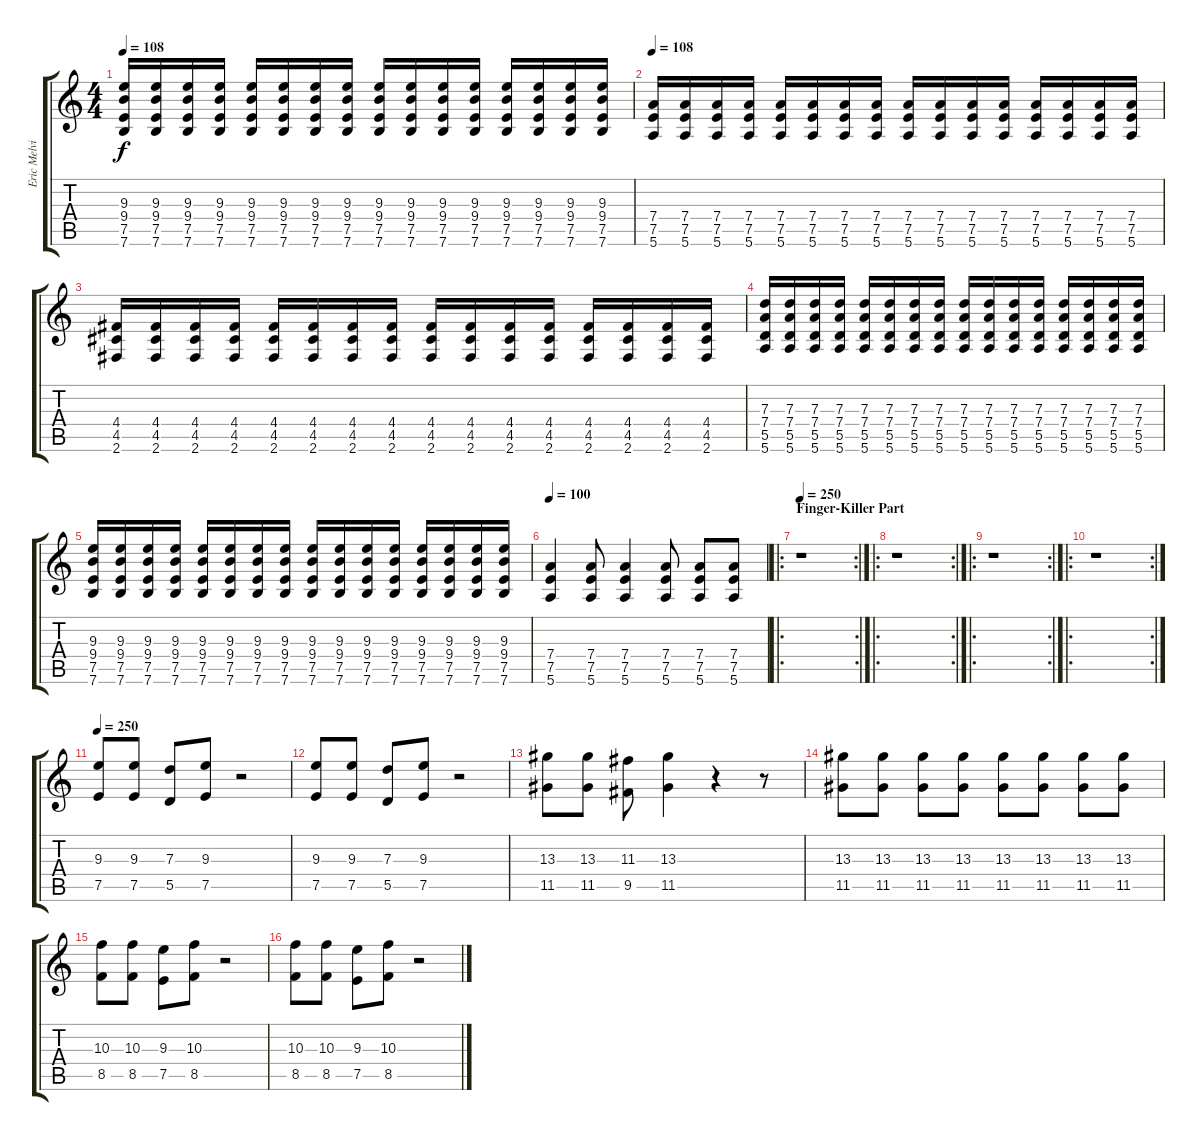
\track ("Eric Melvin" "Eric Melvi") {instrument distortionguitar}
\staff {score tabs}
\tuning (E4 B3 G3 D3 A2 E2) {hide}
\ts (4 4)
\tempo 108
\clef g2
\ks c
(9.3 9.4 7.5 7.6).16{dy f} (9.3 9.4 7.5 7.6).16 (9.3 9.4 7.5 7.6).16 (9.3 9.4 7.5 7.6).16 (9.3 9.4 7.5 7.6).16 (9.3 9.4 7.5 7.6).16 (9.3 9.4 7.5 7.6).16 (9.3 9.4 7.5 7.6).16 (9.3 9.4 7.5 7.6).16 (9.3 9.4 7.5 7.6).16 (9.3 9.4 7.5 7.6).16 (9.3 9.4 7.5 7.6).16 (9.3 9.4 7.5 7.6).16 (9.3 9.4 7.5 7.6).16 (9.3 9.4 7.5 7.6).16 (9.3 9.4 7.5 7.6).16 |
\tempo 108
(7.4 7.5 5.6).16{volume 11 instrument electricguitarmuted} (7.4 7.5 5.6).16 (7.4 7.5 5.6).16 (7.4 7.5 5.6).16 (7.4 7.5 5.6).16 (7.4 7.5 5.6).16 (7.4 7.5 5.6).16 (7.4 7.5 5.6).16 (7.4 7.5 5.6).16 (7.4 7.5 5.6).16 (7.4 7.5 5.6).16 (7.4 7.5 5.6).16 (7.4 7.5 5.6).16 (7.4 7.5 5.6).16 (7.4 7.5 5.6).16 (7.4 7.5 5.6).16 |
(4.4 4.5 2.6).16 (4.4 4.5 2.6).16 (4.4 4.5 2.6).16 (4.4 4.5 2.6).16 (4.4 4.5 2.6).16 (4.4 4.5 2.6).16 (4.4 4.5 2.6).16 (4.4 4.5 2.6).16 (4.4 4.5 2.6).16 (4.4 4.5 2.6).16 (4.4 4.5 2.6).16 (4.4 4.5 2.6).16 (4.4 4.5 2.6).16 (4.4 4.5 2.6).16 (4.4 4.5 2.6).16 (4.4 4.5 2.6).16 |
(7.3 7.4 5.5 5.6).16 (7.3 7.4 5.5 5.6).16 (7.3 7.4 5.5 5.6).16 (7.3 7.4 5.5 5.6).16 (7.3 7.4 5.5 5.6).16 (7.3 7.4 5.5 5.6).16 (7.3 7.4 5.5 5.6).16 (7.3 7.4 5.5 5.6).16 (7.3 7.4 5.5 5.6).16 (7.3 7.4 5.5 5.6).16 (7.3 7.4 5.5 5.6).16 (7.3 7.4 5.5 5.6).16 (7.3 7.4 5.5 5.6).16 (7.3 7.4 5.5 5.6).16 (7.3 7.4 5.5 5.6).16 (7.3 7.4 5.5 5.6).16 |
(9.3 9.4 7.5 7.6).16 (9.3 9.4 7.5 7.6).16 (9.3 9.4 7.5 7.6).16 (9.3 9.4 7.5 7.6).16 (9.3 9.4 7.5 7.6).16 (9.3 9.4 7.5 7.6).16 (9.3 9.4 7.5 7.6).16 (9.3 9.4 7.5 7.6).16 (9.3 9.4 7.5 7.6).16 (9.3 9.4 7.5 7.6).16 (9.3 9.4 7.5 7.6).16 (9.3 9.4 7.5 7.6).16 (9.3 9.4 7.5 7.6).16 (9.3 9.4 7.5 7.6).16 (9.3 9.4 7.5 7.6).16 (9.3 9.4 7.5 7.6).16 |
\tempo 159
\tempo 100
(7.4 7.5 5.6).4{instrument overdrivenguitar} (7.4 7.5 5.6).8 (7.4 7.5 5.6).4 (7.4 7.5 5.6).8 (7.4 7.5 5.6).8 (7.4 7.5 5.6).8 |
\ro
\rc 2
\section ("" "Finger-Killer Part")
\tempo 250
r.1 |
\ro
\rc 2
r.1 |
\ro
\rc 2
r.1 |
\ro
\rc 2
r.1 |
\tempo 250
(9.3 7.5).8 (9.3 7.5).8 (7.3 5.5).8 (9.3 7.5).8 r.2 |
(9.3 7.5).8 (9.3 7.5).8 (7.3 5.5).8 (9.3 7.5).8 r.2 |
(13.3 11.5).8 (13.3 11.5).8 (11.3 9.5).8 (13.3 11.5).4 r.4 r.8 |
(13.3 11.5).8{volume 11 instrument overdrivenguitar} (13.3 11.5).8 (13.3 11.5).8 (13.3 11.5).8 (13.3 11.5).8 (13.3 11.5).8 (13.3 11.5).8 (13.3 11.5).8 |
(10.3 8.5).8{volume 14 instrument distortionguitar} (10.3 8.5).8 (9.3 7.5).8 (10.3 8.5).8 r.2 |
(10.3 8.5).8 (10.3 8.5).8 (9.3 7.5).8 (10.3 8.5).8 r.2
